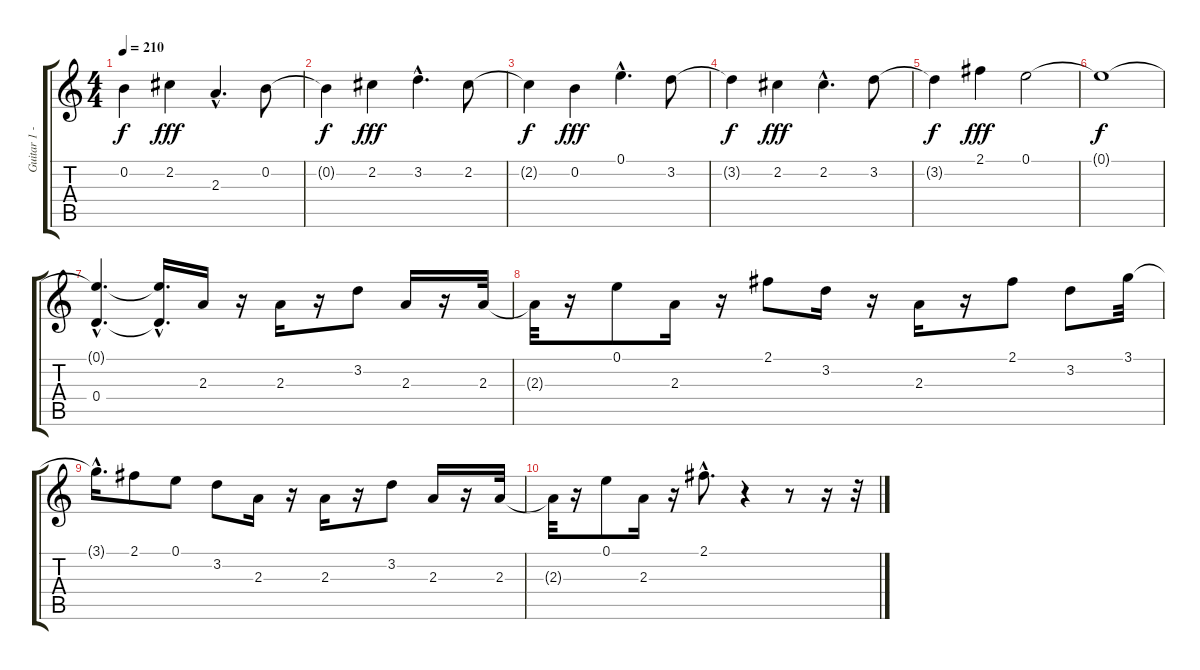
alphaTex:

\track ("Guitar 1 - Joey Cape" "Guitar 1 -") {instrument distortionguitar}
\staff {score tabs}
\tuning (E4 B3 G3 D3 A2 E2) {hide}
\ts (4 4)
\tempo 210
\clef g2
\ks c
0.2{t}.4{dy f} 2.2.4{dy fff} 2.3{hac}.4{d} 0.2.8 |
0.2{t}.4{dy f} 2.2.4{dy fff} 3.2{hac}.4{d} 2.2.8 |
2.2{t}.4{dy f} 0.2.4{dy fff} 0.1{hac}.4{d} 3.2.8 |
3.2{t}.4{dy f} 2.2.4{dy fff} 2.2{hac}.4{d} 3.2.8 |
3.2{t}.4{dy f} 2.1.4{dy fff} 0.1.2 |
0.1{t}.1{dy f} |
(0.1{hac t} 0.4{hac}).4{d} (0.1{hac t} 0.4{hac t}).16{d} 2.3.16 r.16 2.3.16 r.16 3.2.8 2.3.16 r.16 2.3.32 |
2.3{t}.32 r.16 0.1.8 2.3.16 r.16 2.1.8 3.2.16 r.16 2.3.16 r.16 2.1.8 3.2.8 3.1.32 |
3.1{hac t}.16{d} 2.1.8 0.1.8 3.2.8 2.3.16 r.16 2.3.16 r.16 3.2.8 2.3.16 r.16 2.3.32 |
2.3{t}.32 r.16 0.1.8 2.3.16 r.16 2.1{hac}.8{d} r.4 r.8 r.16 r.32
